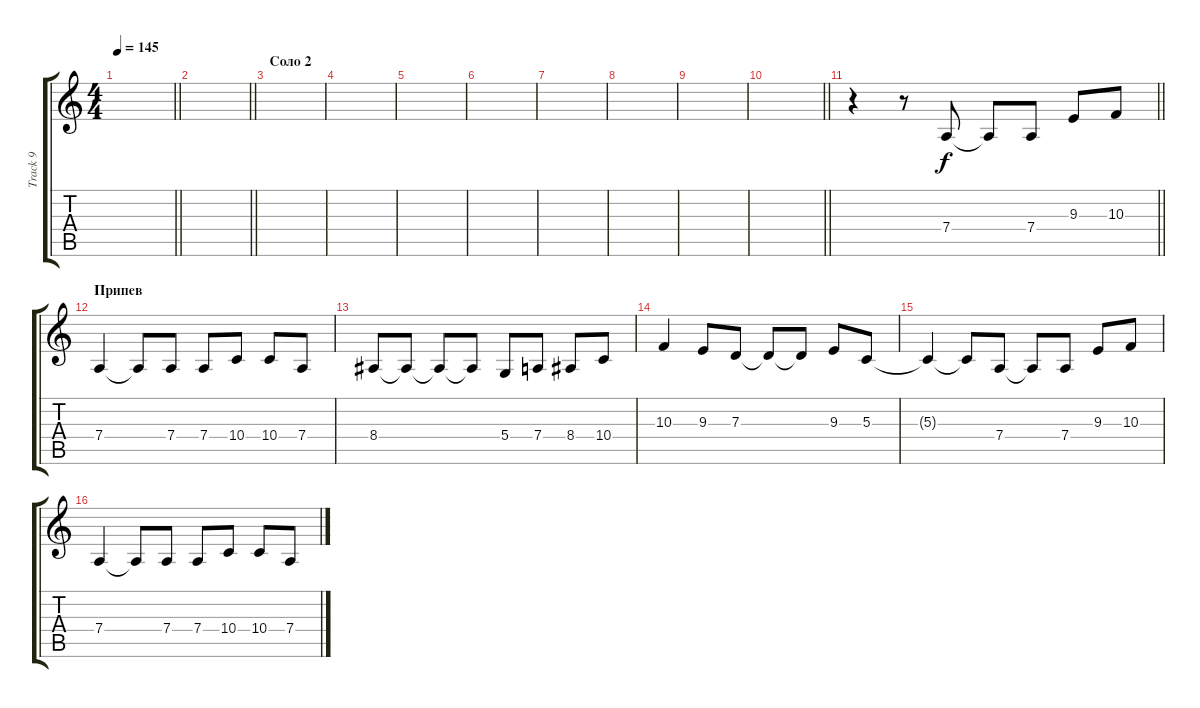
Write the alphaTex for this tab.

\track ("Track 9" "Track 9") {instrument bassoon}
\staff {score tabs}
\tuning (E4 B3 G3 D3 A2 E2) {hide}
\ts (4 4)
\tempo 145
\clef g2
\barLineRight lightlight
\ks c
|
\barLineRight lightlight
|
\section ("" "Соло 2")
|
|
|
|
|
|
|
\barLineRight lightlight
|
\barLineRight lightlight
r.4 r.8 7.4.8 7.4{t}.8 7.4.8 9.3.8 10.3.8 |
\section ("" "Припев")
7.4.4 7.4{t}.8 7.4.8 7.4.8 10.4.8 10.4.8 7.4.8 |
8.4.8 8.4{t}.8 8.4{t}.8 8.4{t}.8 5.4.8 7.4.8 8.4.8 10.4.8 |
10.3.4 9.3.8 7.3.8 7.3{t}.8 7.3{t}.8 9.3.8 5.3.8 |
5.3{t}.4 5.3{t}.8 7.4.8 7.4{t}.8 7.4.8 9.3.8 10.3.8 |
7.4.4 7.4{t}.8 7.4.8 7.4.8 10.4.8 10.4.8 7.4.8
